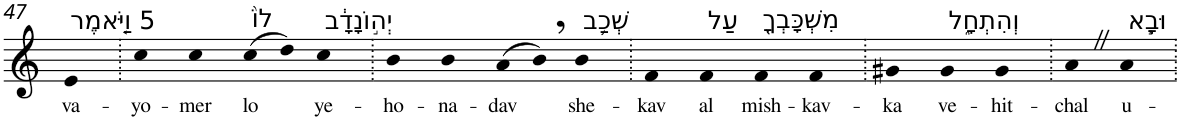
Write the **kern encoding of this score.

**kern	**text
*part1	*part1
*staff1	*staff1
*I"Piano	*
*I'Pno	*
!!LO:PB:g=z
*clefG2	*
*k[]	*
=47	=47
!LO:TX:a:t=5 וַיֹּ֤אמֶר	!
!	!LO:LY:b
4e	va-
=48.	=48.
!	!LO:LY:b
4cc	-yo-
!	!LO:LY:b
4cc	-mer
!LO:TX:a:t=לוֹ֙	!
!	!LO:LY:b
(>8cc	lo
8dd)	.
!LO:TX:a:t=יְה֣וֹנָדָ֔ב	!
!	!LO:LY:b
4cc	ye-
=49.	=49.
!	!LO:LY:b
4b	-ho-
!	!LO:LY:b
4b	-na-
!	!LO:LY:b
(>8a	-dav
8b,)	.
!LO:TX:a:t=שְׁכַ֥ב	!
!	!LO:LY:b
4b	she-
=50.	=50.
!	!LO:LY:b
4f	-kav
!LO:TX:a:t=עַל	!
!	!LO:LY:b
4f	al
!LO:TX:a:t=מִשְׁכָּבְךָ֖	!
!	!LO:LY:b
4f	mish-
!	!LO:LY:b
4f	-kav-
=51.	=51.
!	!LO:LY:b
4g#X	-ka
!LO:TX:a:t=וְהִתְחָ֑ל	!
!	!LO:LY:b
4g#	ve-
!	!LO:LY:b
4g#	-hit-
=52.	=52.
!	!LO:LY:b
4aZ	-chal
!LO:TX:a:t=וּבָ֧א	!
!	!LO:LY:b
4a	u-
=.	=.
*-	*-
